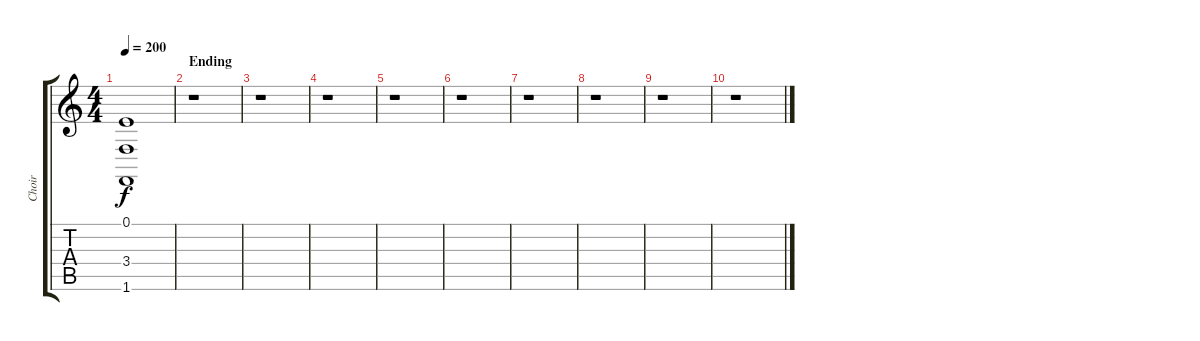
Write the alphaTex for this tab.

\track ("Choir" "Choir") {instrument choiraahs}
\staff {score tabs}
\tuning (E4 B3 G3 D3 A2 E2) {hide}
\ts (4 4)
\tempo 200
\clef g2
\ks c
(0.1{t} 3.4{t} 1.6{t}).1{dy f} |
\section ("" "Ending")
r.1 |
r.1 |
r.1 |
r.1 |
r.1 |
r.1 |
r.1 |
r.1 |
r.1
